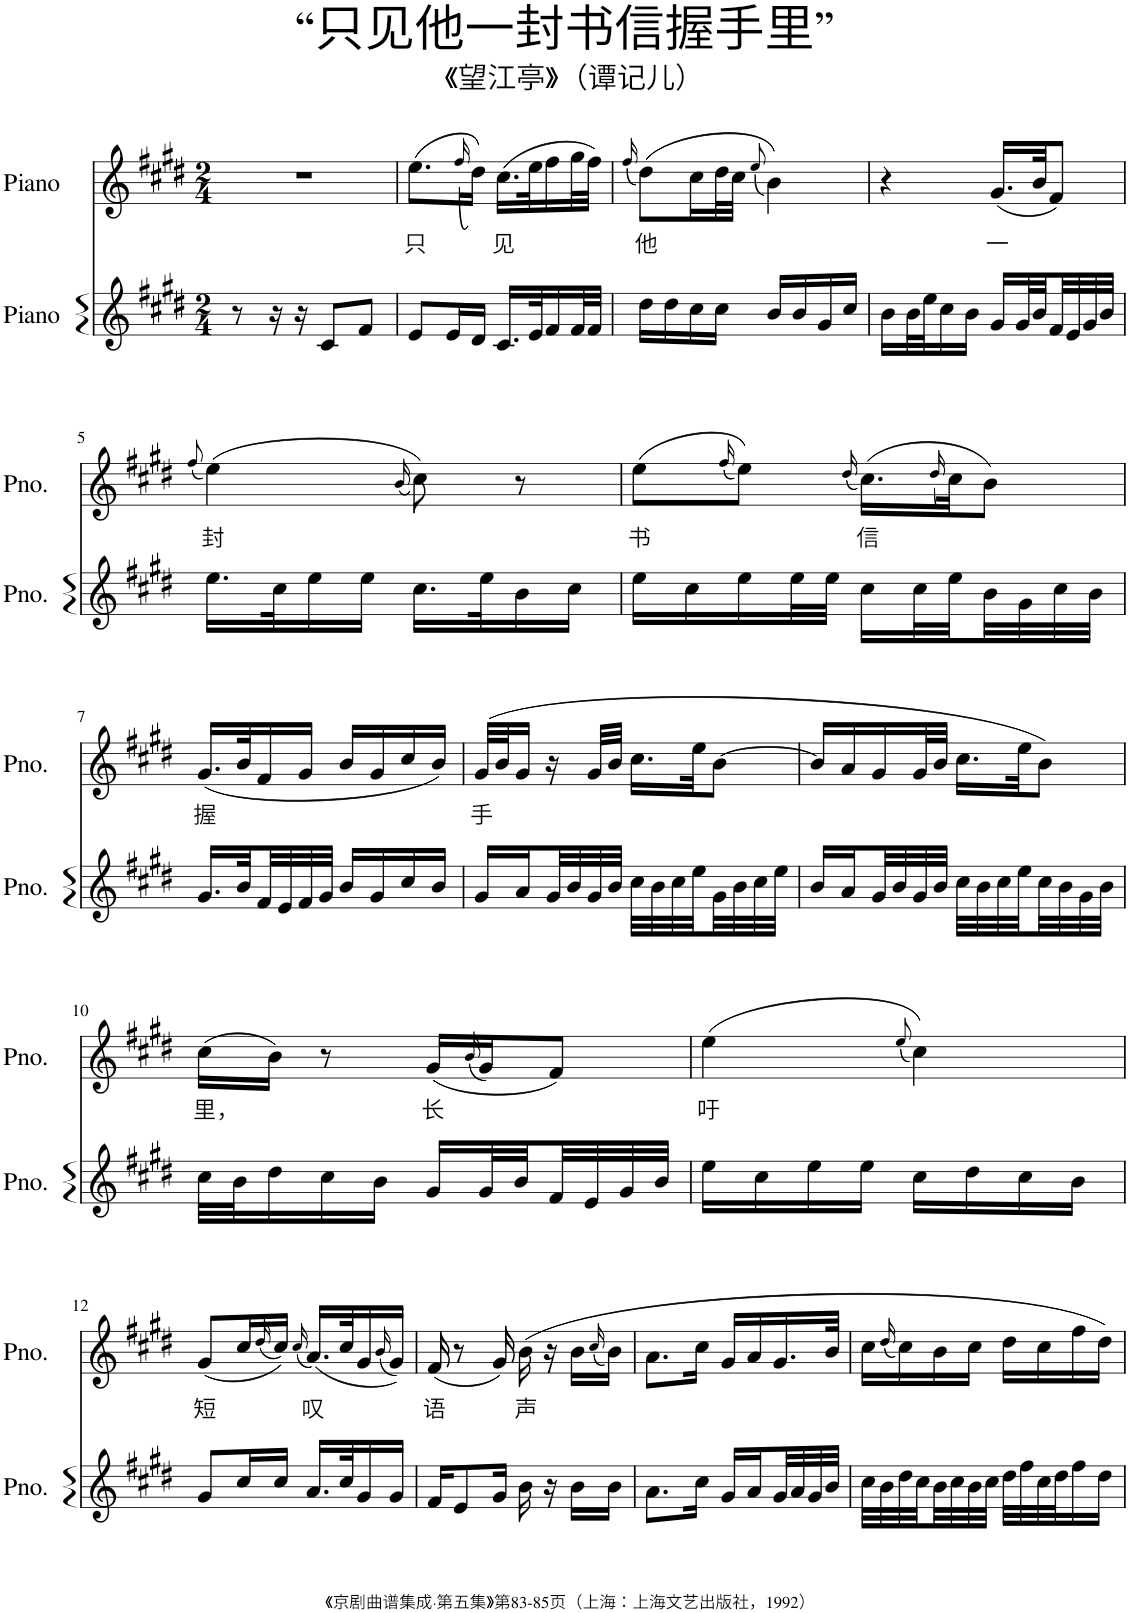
**kern	**kern	**text
*part2	*part1	*part1
*staff2	*staff1	*staff1
*I"Piano	*I"Piano	*
*I'Pno.	*I'Pno.	*
*clefG2	*clefG2	*
*k[f#c#g#d#]	*k[f#c#g#d#]	*
*M2/4	*M2/4	*
=1	=1	=1
8r	2r	.
16r	.	.
16r	.	.
8c#/L	.	.
8f#/J	.	.
=2	=2	=2
!	!	!LO:LY:b
8e/L	(8.ee\L	只
16e/L	.	.
.	(16qff#/	.
16d#/JJ	16dd#\Jk))	.
!	!	!LO:LY:b
16.c#/LL	(16.cc#\LL	见
32e/K	32ee\K	.
16f#/	16ff#\	.
32f#/L	32gg#\L	.
32f#/JJJ	32ff#\JJJ)	.
=3	=3	=3
.	(16qff#/	.
!	!	!LO:LY:b
16dd#\LL	(8dd#\L)	他
16dd#\	.	.
16cc#\	16cc#\L	.
16cc#\JJ	32dd#\L	.
.	32cc#\JJJ	.
.	(8qee/	.
16b/LL	4b\))	.
16b/	.	.
16g#/	.	.
16cc#/JJ	.	.
=4	=4	=4
16b\LL	4r	.
32b\L	.	.
32ee\J	.	.
16cc#\	.	.
16b\JJ	.	.
!	!	!LO:LY:b
16g#/LL	(16.g#/LL	一
32g#/L	.	.
32b/	32b/JK	.
32f#/	8f#/J)	.
32e/	.	.
32g#/	.	.
32b/JJJ	.	.
!!LO:LB:g=z
=5	=5	=5
.	(8qff#/	.
!	!	!LO:LY:b
16.ee\LL	(4ee\)	封
32cc#\K	.	.
16ee\	.	.
16ee\JJ	.	.
.	(16qb/	.
16.cc#\LL	8cc#\))	.
32ee\K	.	.
16b\	8r	.
16cc#\JJ	.	.
=6	=6	=6
!	!	!LO:LY:b
16ee\LL	(8ee\L	书
16cc#\	.	.
.	(16qff#/	.
16ee\	8ee\J))	.
32ee\L	.	.
32ee\JJJ	.	.
.	(16qdd#/	.
!	!	!LO:LY:b
16cc#\LL	(16.cc#\LL)	信
32cc#\L	.	.
.	(16qdd#/	.
32ee\	32cc#\JK)	.
32b\	8b\J)	.
32g#\	.	.
32cc#\	.	.
32b\JJJ	.	.
!!LO:LB:g=z
=7	=7	=7
!	!	!LO:LY:b
16.g#/LL	(16.g#/LL	握
32b/L	32b/K	.
32f#/	16f#/	.
32e/	.	.
32f#/	16g#/JJ	.
32g#/JJJ	.	.
16b/LL	16b/LL	.
16g#/	16g#/	.
16cc#/	16cc#/	.
16b/JJ	16b/JJ)	.
=8	=8	=8
!	!	!LO:LY:b
16g#/LL	(32g#/LLL	手
.	32b/J	.
16a/	16g#/JJ	.
32g#/L	16r	.
32b/	.	.
32g#/	32g#/LLL	.
32b/JJJ	32b/JJJ	.
32cc#\LLL	16.cc#\LL	.
32b\	.	.
32cc#\	.	.
32ee\	32ee\JK	.
32g#\	[8b\J	.
32b\	.	.
32cc#\	.	.
32ee\JJJ	.	.
=9	=9	=9
16b/LL	16b/LL]	.
16a/	16a/	.
32g#/L	16g#/	.
32b/	.	.
32g#/	32g#/L	.
32b/JJJ	32b/JJJ	.
32cc#\LLL	16.cc#\LL	.
32b\	.	.
32cc#\	.	.
32ee\	32ee\JK	.
32cc#\	8b\J)	.
32b\	.	.
32g#\	.	.
32b\JJJ	.	.
!!LO:LB:g=z
=10	=10	=10
!	!	!LO:LY:b
32cc#\LLL	(16cc#\LL	里，
32b\J	.	.
16dd#\	16b\JJ)	.
16cc#\	8r	.
16b\JJ	.	.
!	!	!LO:LY:b
16g#/LL	(16g#/LL	长
.	(16qb/	.
32g#/L	16g#/J)	.
32b/	.	.
32f#/	8f#/J)	.
32e/	.	.
32g#/	.	.
32b/JJJ	.	.
=11	=11	=11
!	!	!LO:LY:b
16ee\LL	(4ee\	吁
16cc#\	.	.
16ee\	.	.
16ee\JJ	.	.
.	(8qee/	.
16cc#\LL	4cc#\))	.
16dd#\	.	.
16cc#\	.	.
16b\JJ	.	.
!!LO:LB:g=z
=12	=12	=12
!	!	!LO:LY:b
8g#/L	(8g#/L	短
16cc#/L	16cc#/L	.
.	(16qdd#/	.
16cc#/JJ	16cc#/JJ))	.
.	(16qcc#/	.
!	!	!LO:LY:b
16.a/LL	(16.a/LL)	叹
32cc#/K	32cc#/K	.
16g#/	16g#/	.
.	(16qb/	.
16g#/JJ	16g#/JJ))	.
=13	=13	=13
!	!	!LO:LY:b
16f#/KL	(16f#/	语
8e/	8r	.
16g#/Jk	16g#/)	.
!	!	!LO:LY:b
16b\	(16b\	声
16r	16r	.
16b\LL	16b\LL	.
.	(16qcc#/	.
16b\JJ	16b\JJ)	.
=14	=14	=14
8.a\L	8.a\L	.
16cc#\Jk	16cc#\Jk	.
16g#/LL	16g#/LL	.
16a/	16a/	.
32g#/L	16.g#/	.
32a/	.	.
32g#/	.	.
32b/JJJ	32b/JJk	.
=15	=15	=15
32cc#\LLL	16cc#\LL	.
32b\	.	.
.	(16qdd#/	.
32dd#\	16cc#\)	.
32cc#\	.	.
32b\	16b\	.
32cc#\	.	.
32b\	16cc#\JJ	.
32cc#\JJJ	.	.
32dd#\LLL	16dd#\LL	.
32ff#\	.	.
32cc#\	16cc#\	.
32dd#\J	.	.
16ff#\	16ff#\	.
16dd#\JJ	16dd#\JJ)	.
=	=	=
*-	*-	*-
